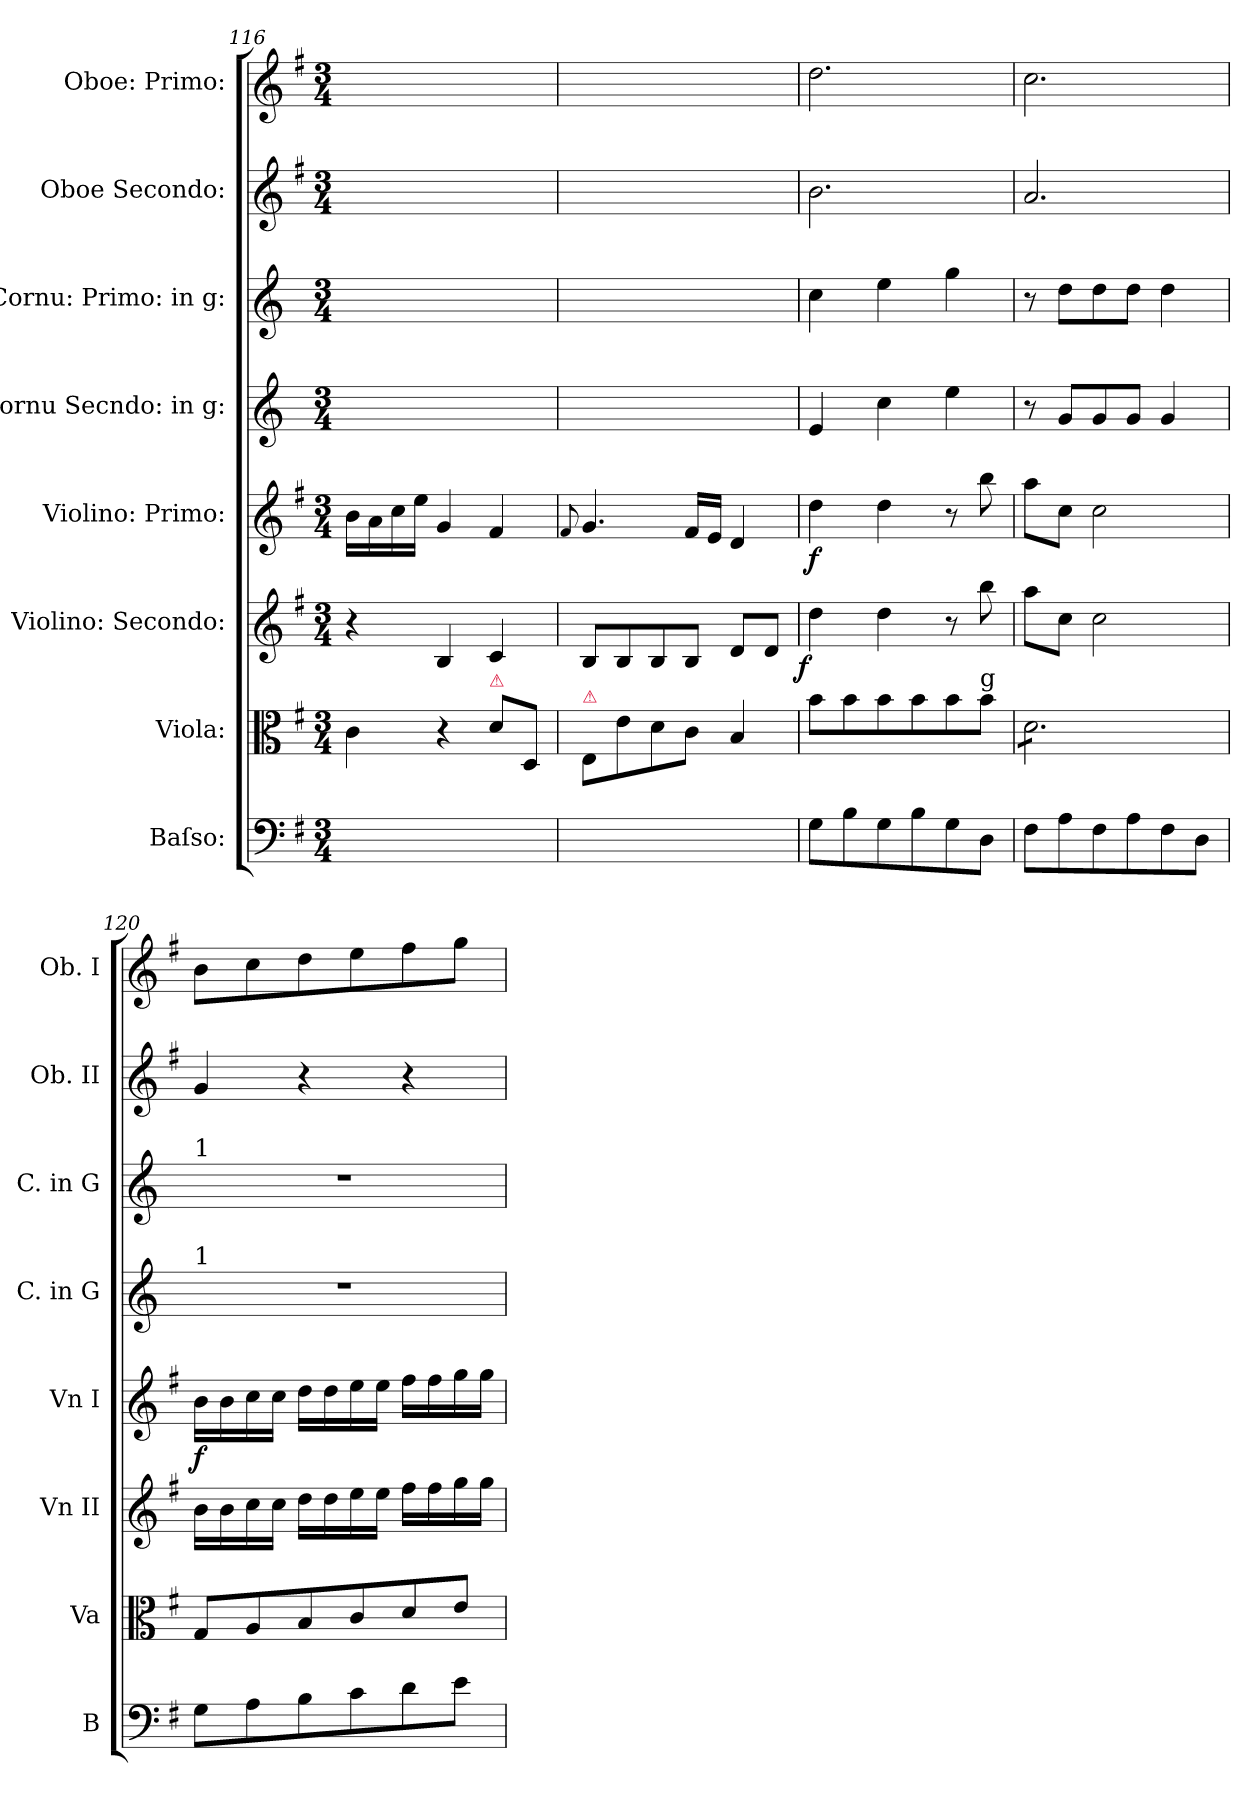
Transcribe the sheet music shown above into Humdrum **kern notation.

**kern	**kern	**kern	**dynam	**kern	**dynam	**kern	**kern	**kern	**kern
*part8	*part7	*part6	*part6	*part5	*part5	*part4	*part3	*part2	*part1
*staff8	*staff7	*staff6	*staff6	*staff5	*staff5	*staff4	*staff3	*staff2	*staff1
*I"Baſso:	*I"Viola:	*I"Violino: Secondo:	*	*I"Violino: Primo:	*	*I"Cornu Secndo: in g:	*I"Cornu: Primo: in g:	*I"Oboe Secondo:	*I"Oboe: Primo:
*I'B	*I'Va	*I'Vn II	*	*I'Vn I	*	*I'C. in G	*I'C. in G	*I'Ob. II	*I'Ob. I
*clefF4	*clefC3	*clefG2	*	*clefG2	*	*clefG2	*clefG2	*clefG2	*clefG2
*	*	*	*	*	*	*ITrd3c5	*ITrd3c5	*	*
*k[f#]	*k[f#]	*k[f#]	*	*k[f#]	*	*k[f#]	*k[f#]	*k[f#]	*k[f#]
*M3/4	*M3/4	*M3/4	*	*M3/4	*	*M3/4	*M3/4	*M3/4	*M3/4
=116	=116	=116	=116	=116	=116	=116	=116	=116	=116
2.ryy	4c\	4r	.	16b\LL	.	2.ryy	2.ryy	2.ryy	2.ryy
.	.	.	.	16a\	.	.	.	.	.
.	.	.	.	16cc\	.	.	.	.	.
.	.	.	.	16ee\JJ	.	.	.	.	.
.	4r	4B/	.	4g/	.	.	.	.	.
!	!LO:TX:a:color=crimson:t=⚠	!	!	!	!	!	!	!	!
.	8d\L	4c/	.	4f#/	.	.	.	.	.
.	8D/J	.	.	.	.	.	.	.	.
=117	=117	=117	=117	=117	=117	=117	=117	=117	=117
.	.	.	.	8qqf#/	.	.	.	.	.
!	!LO:TX:a:color=crimson:t=⚠	!	!	!	!	!	!	!	!
2.ryy	8E/L	8B/L	.	4.g/	.	2.ryy	2.ryy	2.ryy	2.ryy
.	8e\	8B/	.	.	.	.	.	.	.
.	8d\	8B/	.	.	.	.	.	.	.
.	8c\J	8B/J	.	16f#/LL	.	.	.	.	.
.	.	.	.	16e/JJ	.	.	.	.	.
.	4B/	8d/L	.	4d/	.	.	.	.	.
.	.	8d/J	.	.	.	.	.	.	.
=118	=118	=118	=118	=118	=118	=118	=118	=118	=118
!	!	!	!LO:DY:b:rj	!	!LO:DY:b	!	!	!	!
8G\L	8b\L	4dd\	f	4dd\	f	4B/	4g\	2.b\	2.dd\
8B\	8b\	.	.	.	.	.	.	.	.
8G\	8b\	4dd\	.	4dd\	.	4g\	4b\	.	.
8B\	8b\	.	.	.	.	.	.	.	.
8G\	8b\	8r	.	8r	.	4b\	4dd\	.	.
!	!LO:TX:a:t=g	!	!	!	!	!	!	!	!
8D\J	8b\J	8bb\	.	8bb\	.	.	.	.	.
=119	=119	=119	=119	=119	=119	=119	=119	=119	=119
*	*tremolo	*	*	*	*	*	*	*	*
8F#\L	8d\L	8aa\L	.	8aa\L	.	8r	8r	2.a/	2.cc\
8A\	8d\	8cc\J	.	8cc\J	.	8d/L	8a\L	.	.
8F#\	8d\	2cc\	.	2cc\	.	8d/	8a\	.	.
8A\	8d\	.	.	.	.	8d/J	8a\J	.	.
8F#\	8d\	.	.	.	.	4d/	4a\	.	.
8D\J	8d\J	.	.	.	.	.	.	.	.
*	*Xtremolo	*	*	*	*	*	*	*	*
=120	=120	=120	=120	=120	=120	=120	=120	=120	=120
!	!	!	!	!	!	!	!LO:TX:a:t=1	!	!
!	!	!	!	!	!	!LO:TX:a:t=1	!	!	!
8G\L	8G/L	16b\LL	.	16b\LL	f	2.r	2.r	4g/	8b\L
.	.	16b\	.	16b\	.	.	.	.	.
8A\	8A/	16cc\	.	16cc\	.	.	.	.	8cc\
.	.	16cc\JJ	.	16cc\JJ	.	.	.	.	.
8B\	8B/	16dd\LL	.	16dd\LL	.	.	.	4r	8dd\
.	.	16dd\	.	16dd\	.	.	.	.	.
8c\	8c/	16ee\	.	16ee\	.	.	.	.	8ee\
.	.	16ee\JJ	.	16ee\JJ	.	.	.	.	.
8d\	8d/	16ff#\LL	.	16ff#\LL	.	.	.	4r	8ff#\
.	.	16ff#\	.	16ff#\	.	.	.	.	.
8e\J	8e/J	16gg\	.	16gg\	.	.	.	.	8gg\J
.	.	16gg\JJ	.	16gg\JJ	.	.	.	.	.
=	=	=	=	=	=	=	=	=	=
*-	*-	*-	*-	*-	*-	*-	*-	*-	*-
